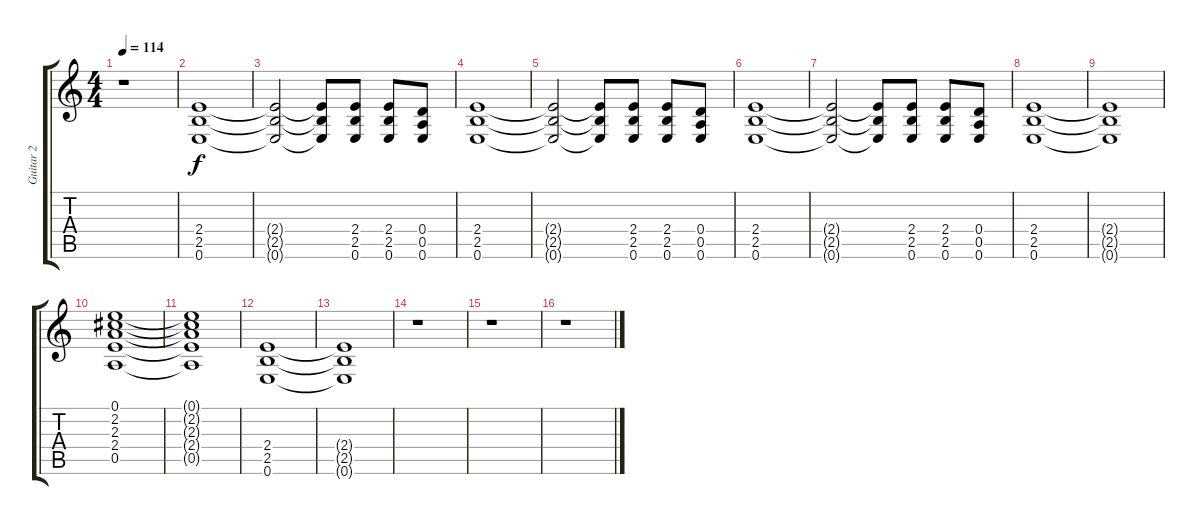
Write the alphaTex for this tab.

\track ("Guitar 2" "Guitar 2") {instrument electricguitarclean}
\staff {score tabs}
\tuning (E4 B3 G3 D3 A2 E2) {hide}
\ts (4 4)
\tempo 114
\clef g2
\ks c
r.1{dy f} |
(2.4 2.5 0.6).1{instrument overdrivenguitar} |
(2.4{t} 2.5{t} 0.6{t}).2 (2.4{t} 2.5{t} 0.6{t}).8 (2.4 2.5 0.6).8 (2.4 2.5 0.6).8 (0.4 0.5 0.6).8 |
(2.4 2.5 0.6).1 |
(2.4{t} 2.5{t} 0.6{t}).2 (2.4{t} 2.5{t} 0.6{t}).8 (2.4 2.5 0.6).8 (2.4 2.5 0.6).8 (0.4 0.5 0.6).8 |
(2.4 2.5 0.6).1 |
(2.4{t} 2.5{t} 0.6{t}).2 (2.4{t} 2.5{t} 0.6{t}).8 (2.4 2.5 0.6).8 (2.4 2.5 0.6).8 (0.4 0.5 0.6).8 |
(2.4 2.5 0.6).1 |
(2.4{t} 2.5{t} 0.6{t}).1 |
(0.1 2.2 2.3 2.4 0.5).1 |
(0.1{t} 2.2{t} 2.3{t} 2.4{t} 0.5{t}).1 |
(2.4 2.5 0.6).1 |
(2.4{t} 2.5{t} 0.6{t}).1 |
r.1 |
r.1 |
r.1
